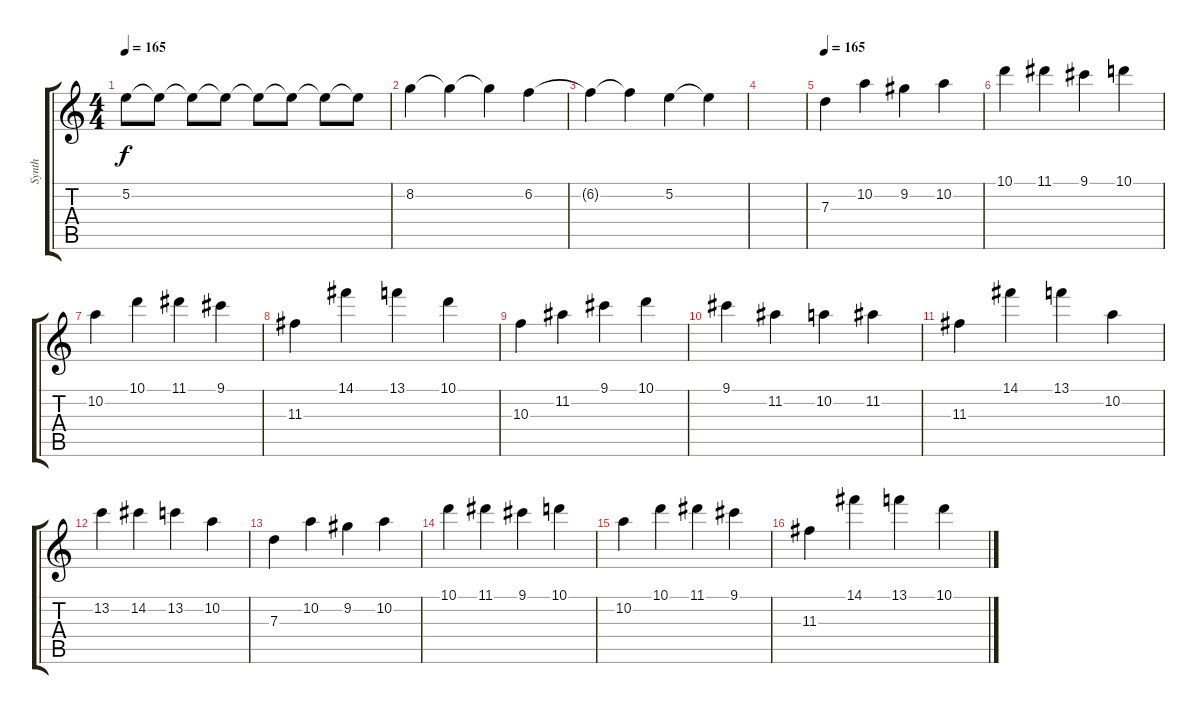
\track ("Synth" "Synth") {instrument musicbox}
\staff {score tabs}
\tuning (E5 B4 G4 D4 A3 D3) {hide}
\ts (4 4)
\tempo 165
\clef g2
\ks c
5.2{t}.8{dy f} 5.2{t}.8 5.2{t}.8 5.2{t}.8 5.2{t}.8 5.2{t}.8 5.2{t}.8 5.2{t}.8 |
8.2.4 8.2{t}.4 8.2{t}.4 6.2.4 |
6.2{t}.4 6.2{t}.4 5.2.4 5.2{t}.4 |
|
\tempo 155
\tempo 165
7.3.4 10.2.4 9.2.4 10.2.4 |
10.1.4 11.1.4 9.1.4 10.1.4 |
10.2.4 10.1.4 11.1.4 9.1.4 |
11.3.4 14.1.4 13.1.4 10.1.4 |
10.3.4 11.2.4 9.1.4 10.1.4 |
9.1.4 11.2.4 10.2.4 11.2.4 |
11.3.4 14.1.4 13.1.4 10.2.4 |
13.2.4 14.2.4 13.2.4 10.2.4 |
7.3.4 10.2.4 9.2.4 10.2.4 |
10.1.4 11.1.4 9.1.4 10.1.4 |
10.2.4 10.1.4 11.1.4 9.1.4 |
11.3.4 14.1.4 13.1.4 10.1.4
